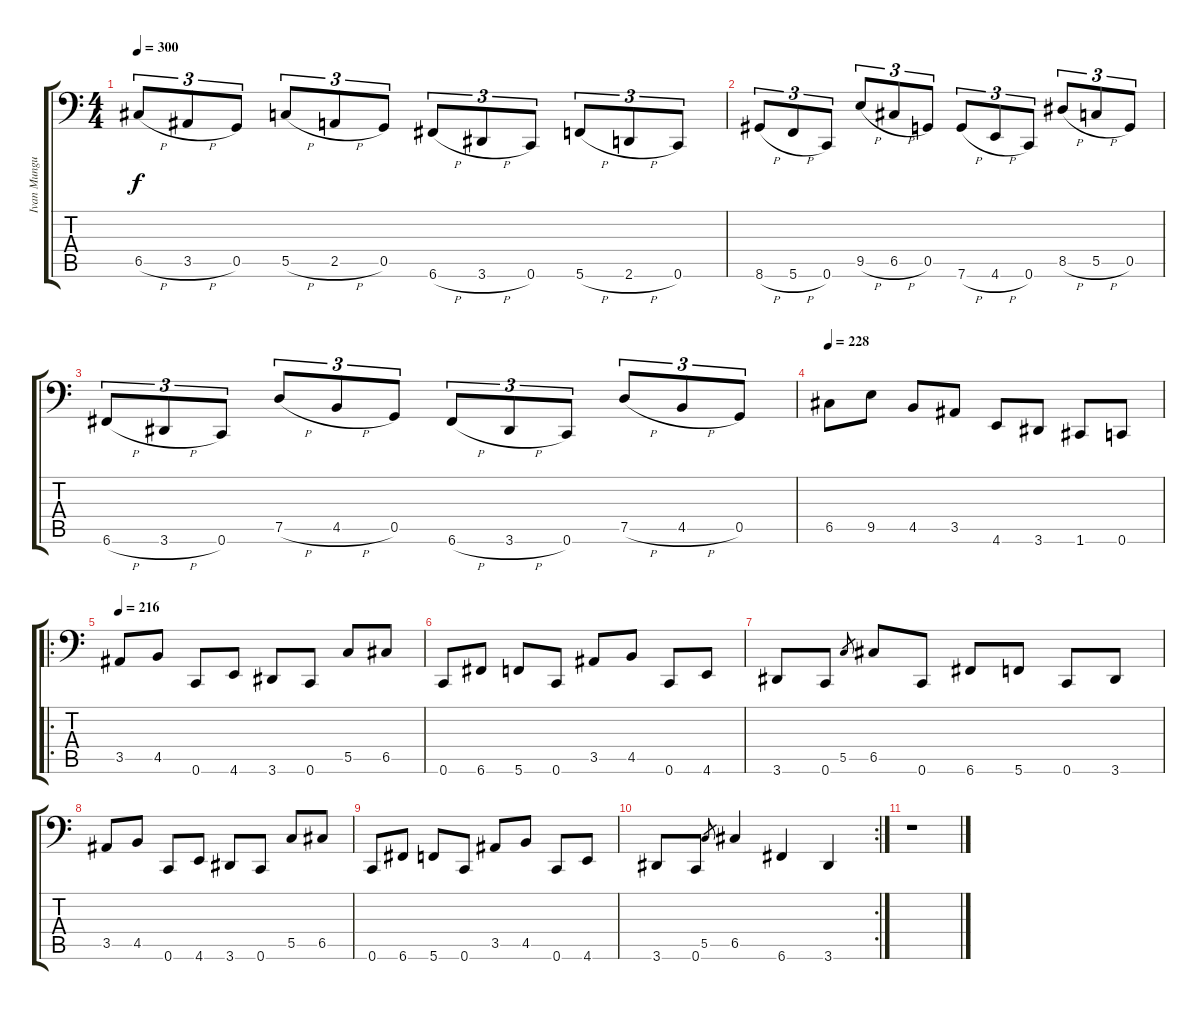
\track ("Ivan Munguia" "Ivan Mungu") {instrument electricbassfinger}
\staff {score tabs}
\tuning (D3 A2 F2 C2 G1 C1) {hide}
\ts (4 4)
\tempo 300
\clef f4
\ks c
6.5{h}.8{tu (3 2) dy f} 3.5{h}.8{tu (3 2)} 0.5.8{tu (3 2)} 5.5{h}.8{tu (3 2)} 2.5{h}.8{tu (3 2)} 0.5.8{tu (3 2)} 6.6{h}.8{tu (3 2)} 3.6{h}.8{tu (3 2)} 0.6.8{tu (3 2)} 5.6{h}.8{tu (3 2)} 2.6{h}.8{tu (3 2)} 0.6.8{tu (3 2)} |
8.6{h}.8{tu (3 2)} 5.6{h}.8{tu (3 2)} 0.6.8{tu (3 2)} 9.5{h}.8{tu (3 2)} 6.5{h}.8{tu (3 2)} 0.5.8{tu (3 2)} 7.6{h}.8{tu (3 2)} 4.6{h}.8{tu (3 2)} 0.6.8{tu (3 2)} 8.5{h}.8{tu (3 2)} 5.5{h}.8{tu (3 2)} 0.5.8{tu (3 2)} |
6.6{h}.8{tu (3 2)} 3.6{h}.8{tu (3 2)} 0.6.8{tu (3 2)} 7.5{h}.8{tu (3 2)} 4.5{h}.8{tu (3 2)} 0.5.8{tu (3 2)} 6.6{h}.8{tu (3 2)} 3.6{h}.8{tu (3 2)} 0.6.8{tu (3 2)} 7.5{h}.8{tu (3 2)} 4.5{h}.8{tu (3 2)} 0.5.8{tu (3 2)} |
\tempo 228
6.5.8 9.5.8 4.5.8 3.5.8 4.6.8 3.6.8 1.6.8 0.6.8 |
\ro
\tempo 216
3.5.8 4.5.8 0.6.8 4.6.8 3.6.8 0.6.8 5.5.8 6.5.8 |
0.6.8 6.6.8 5.6.8 0.6.8 3.5.8 4.5.8 0.6.8 4.6.8 |
3.6.8 0.6.8 5.5.8{gr} 6.5.8 0.6.8 6.6.8 5.6.8 0.6.8 3.6.8 |
3.5.8 4.5.8 0.6.8 4.6.8 3.6.8 0.6.8 5.5.8 6.5.8 |
0.6.8 6.6.8 5.6.8 0.6.8 3.5.8 4.5.8 0.6.8 4.6.8 |
\rc 2
3.6.8 0.6.8 5.5.8{gr} 6.5.4 6.6.4 3.6.4 |
r.1
